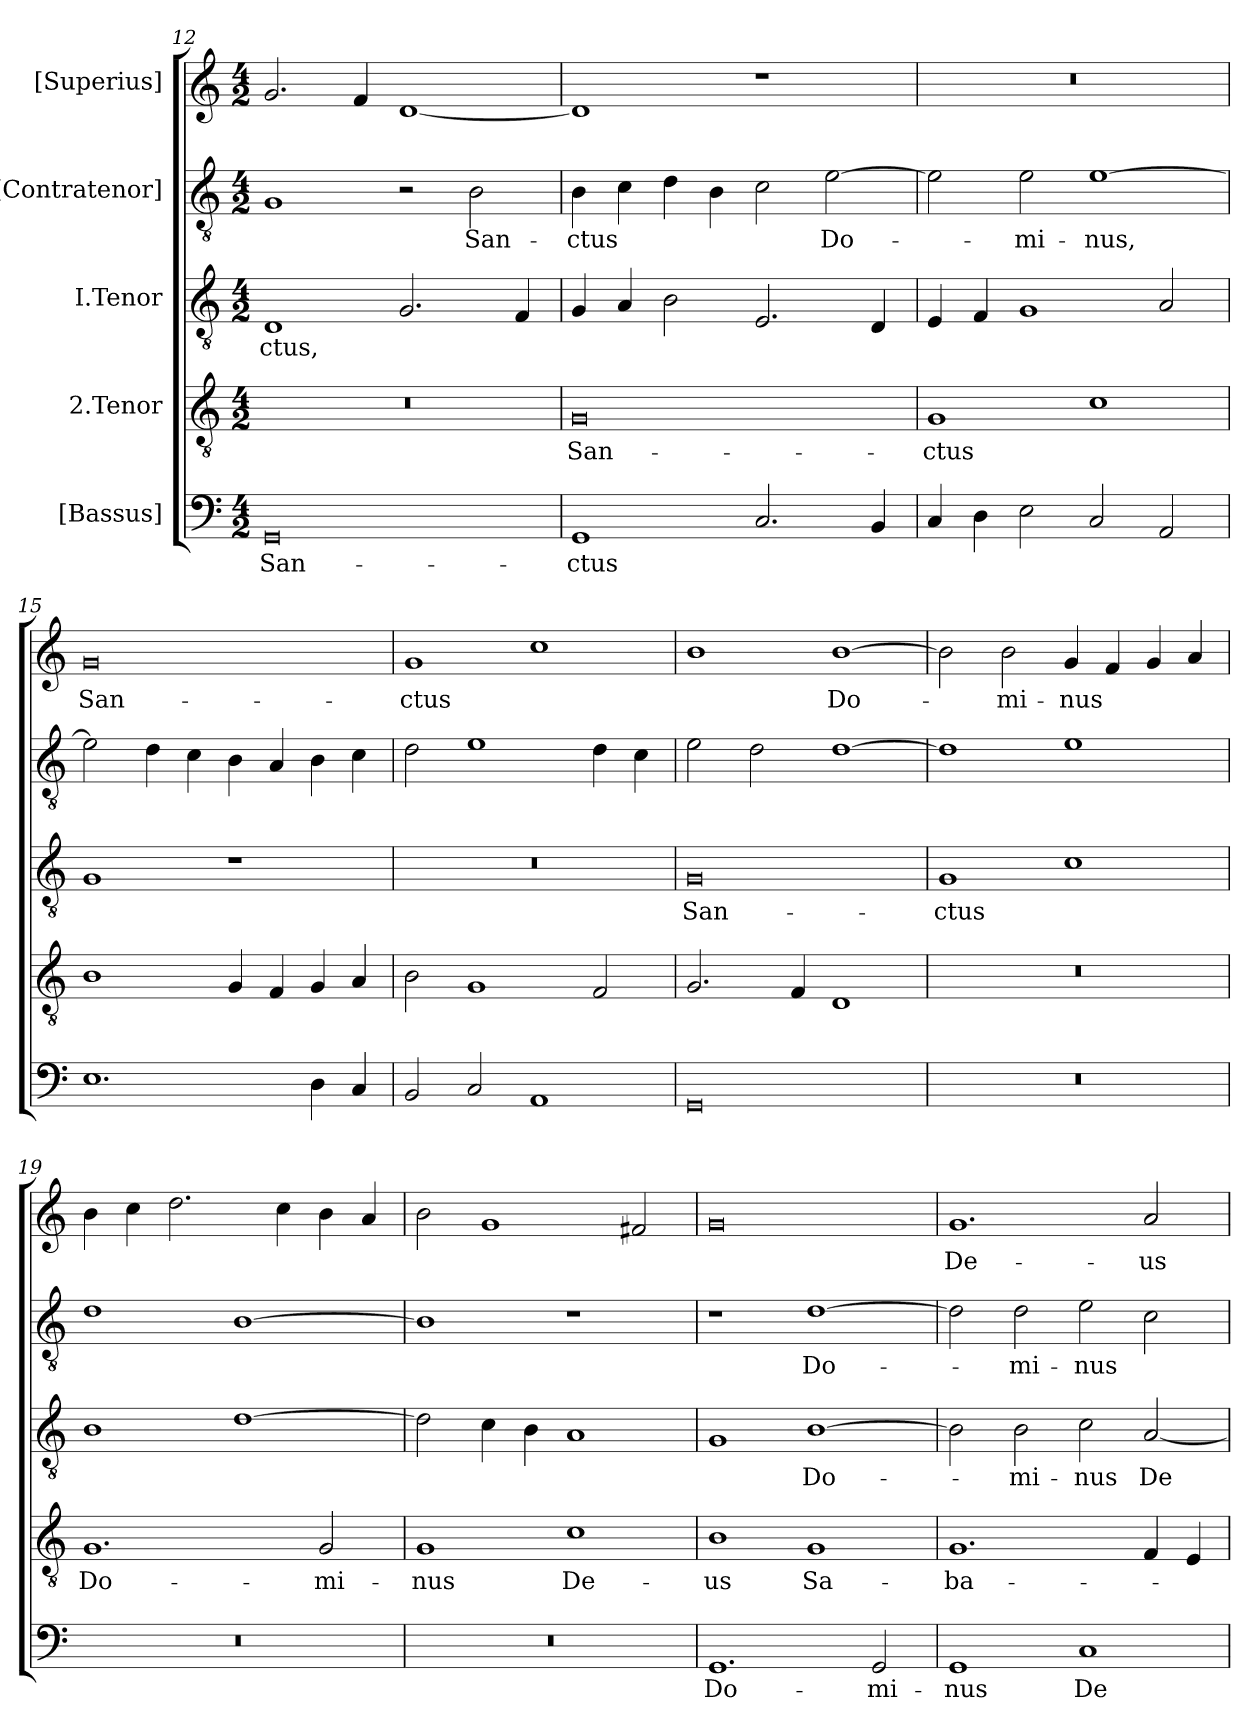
**kern	**text	**kern	**text	**kern	**text	**kern	**text	**kern	**text
*part5	*part5	*part4	*part4	*part3	*part3	*part2	*part2	*part1	*part1
*staff5	*staff5	*staff4	*staff4	*staff3	*staff3	*staff2	*staff2	*staff1	*staff1
*I"[Bassus]	*	*I"2.Tenor	*	*I"I.Tenor	*	*I"[Contratenor]	*	*I"[Superius]	*
*clefF4	*	*clefGv2	*	*clefGv2	*	*clefGv2	*	*clefG2	*
*k[]	*	*k[]	*	*k[]	*	*k[]	*	*k[]	*
*M4/2	*	*M4/2	*	*M4/2	*	*M4/2	*	*M4/2	*
=12	=12	=12	=12	=12	=12	=12	=12	=12	=12
0GG/	San-	0r	.	1D/	-ctus,	1G/	.	2.g/	.
.	.	.	.	.	.	.	.	4f/	.
.	.	.	.	2.G/	.	2r	.	[1d/	.
.	.	.	.	.	.	2B\	San-	.	.
.	.	.	.	4F/	.	.	.	.	.
=13	=13	=13	=13	=13	=13	=13	=13	=13	=13
1GG/	-ctus	0G/	San-	4G/	.	4B\	-ctus	1d/]	.
.	.	.	.	4A/	.	4c\	.	.	.
.	.	.	.	2B\	.	4d\	.	.	.
.	.	.	.	.	.	4B\	.	.	.
2.C/	.	.	.	2.E/	.	2c\	.	1r	.
.	.	.	.	.	.	[2e\	Do-	.	.
4BB/	.	.	.	4D/	.	.	.	.	.
=14	=14	=14	=14	=14	=14	=14	=14	=14	=14
4C/	.	1G/	-ctus	4E/	.	2e\]	.	0r	.
4D\	.	.	.	4F/	.	.	.	.	.
2E\	.	.	.	1G/	.	2e\	-mi-	.	.
2C/	.	1c\	.	.	.	[1e\	-nus,	.	.
2AA/	.	.	.	2A/	.	.	.	.	.
=15	=15	=15	=15	=15	=15	=15	=15	=15	=15
1.E\	.	1B\	.	1G/	.	2e\]	.	0g/	San-
.	.	.	.	.	.	4d\	.	.	.
.	.	.	.	.	.	4c\	.	.	.
.	.	4G/	.	1r	.	4B\	.	.	.
.	.	4F/	.	.	.	4A/	.	.	.
4D\	.	4G/	.	.	.	4B\	.	.	.
4C/	.	4A/	.	.	.	4c\	.	.	.
=16	=16	=16	=16	=16	=16	=16	=16	=16	=16
2BB/	.	2B\	.	0r	.	2d\	.	1g/	-ctus
2C/	.	1G/	.	.	.	1e\	.	.	.
1AA/	.	.	.	.	.	.	.	1cc\	.
.	.	2F/	.	.	.	4d\	.	.	.
.	.	.	.	.	.	4c\	.	.	.
=17	=17	=17	=17	=17	=17	=17	=17	=17	=17
0GG/	.	2.G/	.	0G/	San-	2e\	.	1b\	.
.	.	.	.	.	.	2d\	.	.	.
.	.	4F/	.	.	.	.	.	.	.
.	.	1D/	.	.	.	[1d\	.	[1b\	Do-
=18	=18	=18	=18	=18	=18	=18	=18	=18	=18
0r	.	0r	.	1G/	-ctus	1d\]	.	2b\]	.
.	.	.	.	.	.	.	.	2b\	-mi-
.	.	.	.	1c\	.	1e\	.	4g/	-nus
.	.	.	.	.	.	.	.	4f/	.
.	.	.	.	.	.	.	.	4g/	.
.	.	.	.	.	.	.	.	4a/	.
=19	=19	=19	=19	=19	=19	=19	=19	=19	=19
0r	.	1.G/	Do-	1B\	.	1d\	.	4b\	.
.	.	.	.	.	.	.	.	4cc\	.
.	.	.	.	.	.	.	.	2.dd\	.
.	.	.	.	[1d\	.	[1B\	.	.	.
.	.	.	.	.	.	.	.	4cc\	.
.	.	2G/	-mi-	.	.	.	.	4b\	.
.	.	.	.	.	.	.	.	4a/	.
=20	=20	=20	=20	=20	=20	=20	=20	=20	=20
0r	.	1G/	-nus	2d\]	.	1B\]	.	2b\	.
.	.	.	.	4c\	.	.	.	1g/	.
.	.	.	.	4B\	.	.	.	.	.
.	.	1c\	De-	1A/	.	1r	.	.	.
.	.	.	.	.	.	.	.	2f#X/	.
=21	=21	=21	=21	=21	=21	=21	=21	=21	=21
1.GG/	Do-	1B\	-us	1G/	.	1r	.	0g/	.
.	.	1G/	Sa-	[1B\	Do-	[1d\	Do-	.	.
2GG/	-mi-	.	.	.	.	.	.	.	.
=22	=22	=22	=22	=22	=22	=22	=22	=22	=22
1GG/	-nus	1.G/	-ba-	2B\]	.	2d\]	.	1.g/	De-
.	.	.	.	2B\	-mi-	2d\	-mi-	.	.
1C/	De-	.	.	2c\	-nus	2e\	-nus	.	.
.	.	4F/	.	[2A/	De-	2c\	.	2a/	-us
.	.	4E/	.	.	.	.	.	.	.
=	=	=	=	=	=	=	=	=	=
*-	*-	*-	*-	*-	*-	*-	*-	*-	*-
